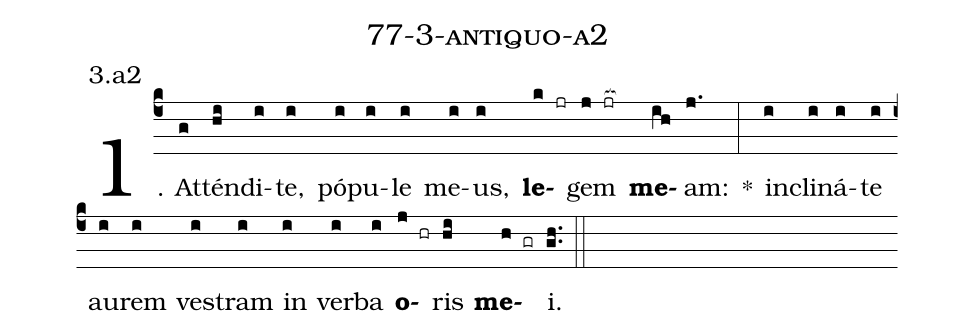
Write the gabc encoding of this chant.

name: 77-3-antiquo-a2;
annotation: 3.a2;
%%
(c4)1. At(g)tén(hi)di(i)te,(i) pó(i)pu(i)le(i) me(i)us,(i) <b>le</b>(k jr)gem(j jr[ocb:1{]) <b>me</b>(ih[ocb:0}])am:(j.) *(:) in(i)cli(i)ná(i)te(i) au(i)rem(i) ves(i)tram(i) in(i) ver(i)ba(i) <b>o</b>(j hr)ris(hi) <b>me</b>(h gr)i.(gh..) (::)
